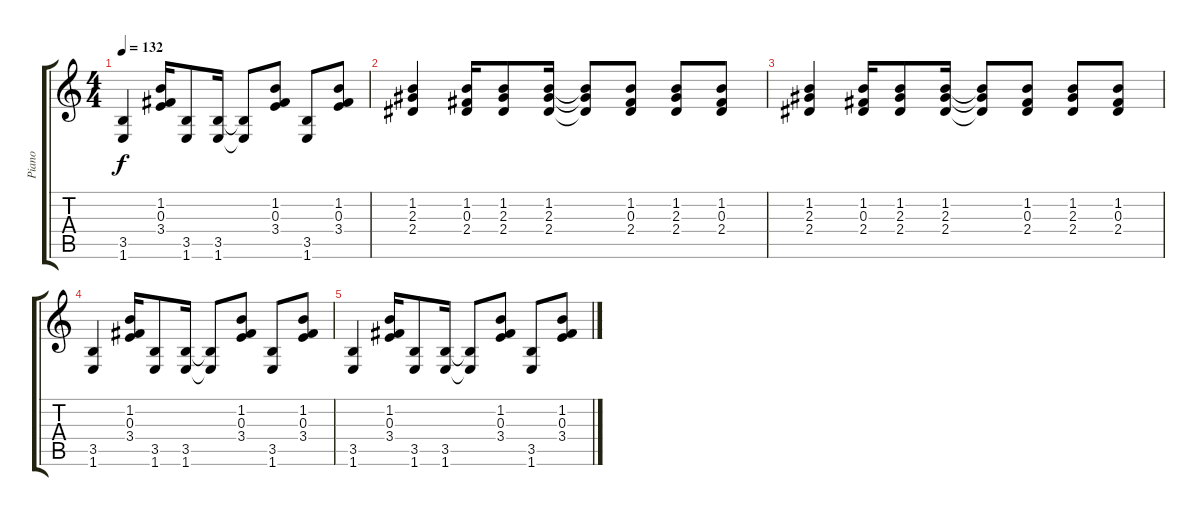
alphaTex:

\track ("Piano" "Piano") {instrument acousticgrandpiano}
\staff {score tabs}
\tuning (Eb5 Bb4 Gb4 Db4 Ab3 Eb3) {hide}
\ts (4 4)
\tempo 132
\clef g2
\ks c
(3.5 1.6).4{dy f} (1.2 0.3 3.4).16 (3.5 1.6).8 (3.5 1.6).16 (3.5{t} 1.6{t}).8 (1.2 0.3 3.4).8 (3.5 1.6).8 (1.2 0.3 3.4).8 |
(1.2 2.3 2.4).4 (1.2 0.3 2.4).16 (1.2 2.3 2.4).8 (1.2 2.3 2.4).16 (1.2{t} 2.3{t} 2.4{t}).8 (1.2 0.3 2.4).8 (1.2 2.3 2.4).8 (1.2 0.3 2.4).8 |
(1.2 2.3 2.4).4 (1.2 0.3 2.4).16 (1.2 2.3 2.4).8 (1.2 2.3 2.4).16 (1.2{t} 2.3{t} 2.4{t}).8 (1.2 0.3 2.4).8 (1.2 2.3 2.4).8 (1.2 0.3 2.4).8 |
(3.5 1.6).4 (1.2 0.3 3.4).16 (3.5 1.6).8 (3.5 1.6).16 (3.5{t} 1.6{t}).8 (1.2 0.3 3.4).8 (3.5 1.6).8 (1.2 0.3 3.4).8 |
(3.5 1.6).4 (1.2 0.3 3.4).16 (3.5 1.6).8 (3.5 1.6).16 (3.5{t} 1.6{t}).8 (1.2 0.3 3.4).8 (3.5 1.6).8 (1.2 0.3 3.4).8
